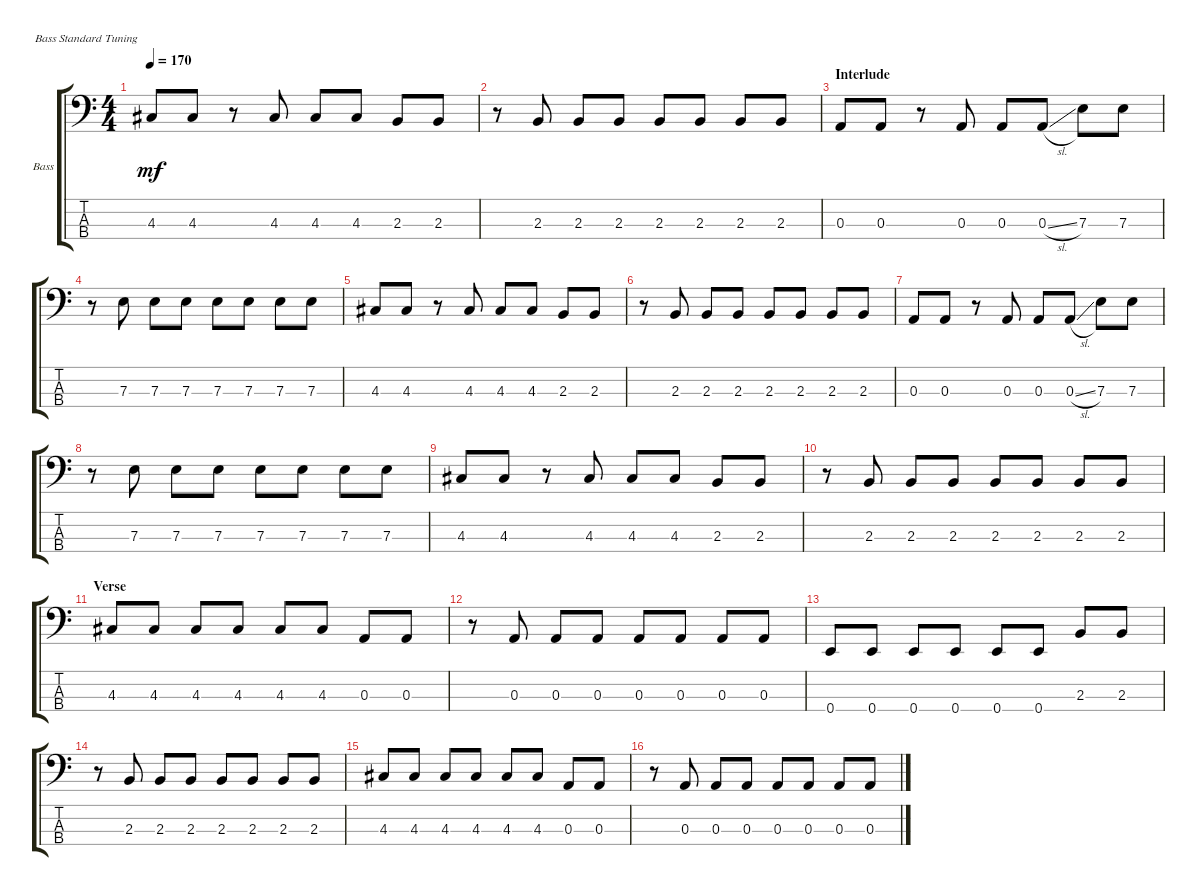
\defaultSystemsLayout 4
\bracketExtendMode groupsimilarinstruments
\firstSystemTrackNameOrientation horizontal
\otherSystemsTrackNameOrientation horizontal
\track ("Electric Bass" "Bass") {instrument electricbassfinger}
\staff {score tabs}
\tuning (G2 D2 A1 E1)
\ts (4 4)
\tempo 170
\clef f4
\ks c
4.3.8{dy mf} 4.3.8 r.8 4.3.8 4.3.8 4.3.8 2.3.8 2.3.8 |
r.8 2.3.8 2.3.8 2.3.8 2.3.8 2.3.8 2.3.8 2.3.8 |
\section ("" "Interlude")
0.3.8 0.3.8 r.8 0.3.8 0.3.8 0.3{sl}.8 7.3.8 7.3.8 |
r.8 7.3.8 7.3.8 7.3.8 7.3.8 7.3.8 7.3.8 7.3.8 |
4.3.8 4.3.8 r.8 4.3.8 4.3.8 4.3.8 2.3.8 2.3.8 |
r.8 2.3.8 2.3.8 2.3.8 2.3.8 2.3.8 2.3.8 2.3.8 |
0.3.8 0.3.8 r.8 0.3.8 0.3.8 0.3{sl}.8 7.3.8 7.3.8 |
r.8 7.3.8 7.3.8 7.3.8 7.3.8 7.3.8 7.3.8 7.3.8 |
4.3.8 4.3.8 r.8 4.3.8 4.3.8 4.3.8 2.3.8 2.3.8 |
r.8 2.3.8 2.3.8 2.3.8 2.3.8 2.3.8 2.3.8 2.3.8 |
\section ("" "Verse")
4.3.8 4.3.8 4.3.8 4.3.8 4.3.8 4.3.8 0.3.8 0.3.8 |
r.8 0.3.8 0.3.8 0.3.8 0.3.8 0.3.8 0.3.8 0.3.8 |
0.4.8 0.4.8 0.4.8 0.4.8 0.4.8 0.4.8 2.3.8 2.3.8 |
r.8 2.3.8 2.3.8 2.3.8 2.3.8 2.3.8 2.3.8 2.3.8 |
4.3.8 4.3.8 4.3.8 4.3.8 4.3.8 4.3.8 0.3.8 0.3.8 |
r.8 0.3.8 0.3.8 0.3.8 0.3.8 0.3.8 0.3.8 0.3.8
